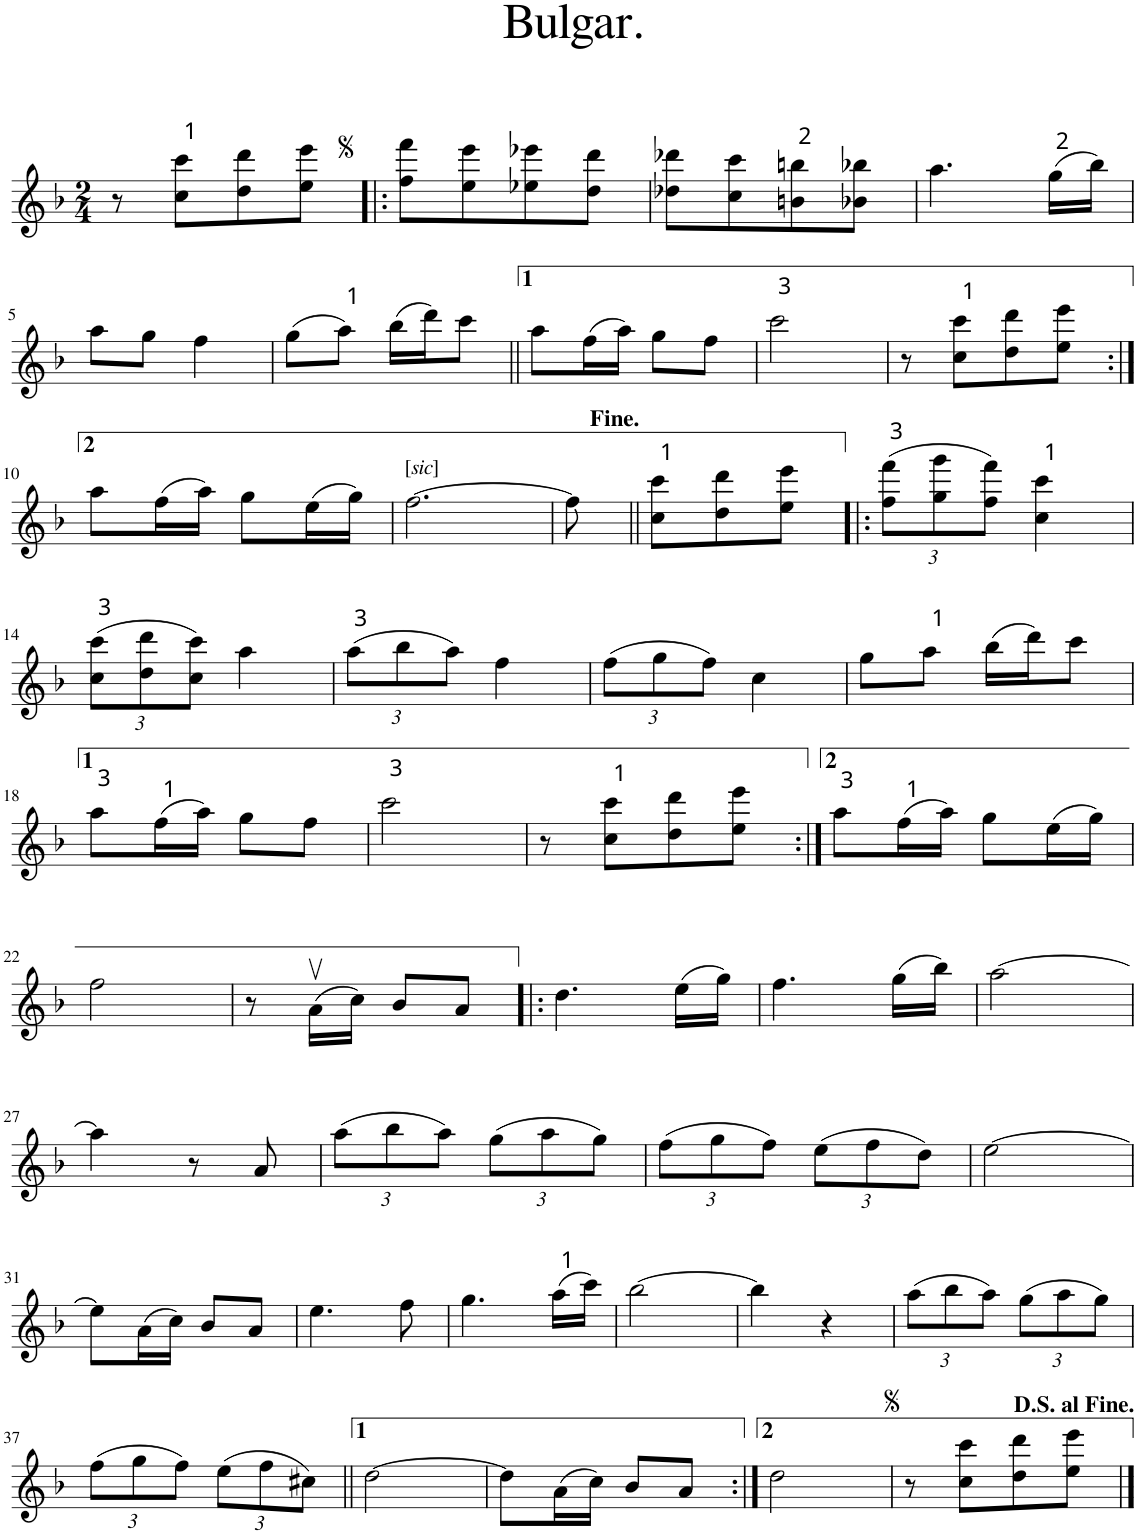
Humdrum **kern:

**kern
*part1
*staff1
*I"Piano
*I'Pno.
*clefG2
*k[b-]
*M2/4
=1
8r
8cc\ 8ccc\L
8dd\ 8ddd\
8ee\ 8eee\J
=2!|:
8ff\ 8fff\L
8ee\ 8eee\
8ee-X\ 8eee-X\
8dd\ 8ddd\J
=3
8dd-X\ 8ddd-X\L
8cc\ 8ccc\
8bn\ 8bbn\
8b-X\ 8bb-X\J
=4
4.aa\
(16gg\LL
16bb-\JJ)
!!LO:LB:g=z
=5
8aa\L
8gg\J
4ff\
=6
(8gg\L
8aa\J)
(16bb-\LL
16ddd\J)
8ccc\J
=7||
8aa\L
(16ff\L
16aa\JJ)
8gg\L
8ff\J
=8
2ccc\
=9
8r
8cc\ 8ccc\L
8dd\ 8ddd\
8ee\ 8eee\J
!!LO:LB:g=z
=10:|!
8aa\L
(16ff\L
16aa\JJ)
8gg\L
(16ee\L
16gg\JJ)
=11
!LO:TX:a:t=[
!LO:TX:a:i:t=sic
!LO:TX:a:t=]
[3.ff\
=12
8ff\]
=12X1||
8cc\ 8ccc\L
8dd\ 8ddd\
8ee\ 8eee\J
=13!|:
*Xbrackettup
(12ff\ 12fff\L
12gg\ 12ggg\
12ff\ 12fff\J)
4cc\ 4ccc\
!!LO:LB:g=z
=14
(12cc\ 12ccc\L
12dd\ 12ddd\
12cc\ 12ccc\J)
4aa\
=15
(12aa\L
12bb-\
12aa\J)
4ff\
=16
(12ff\L
12gg\
12ff\J)
4cc\
=17
8gg\L
8aa\J
(16bb-\LL
16ddd\J)
8ccc\J
!!LO:LB:g=z
=18
8aa\L
(16ff\L
16aa\JJ)
8gg\L
8ff\J
=19
2ccc\
=20
8r
8cc\ 8ccc\L
8dd\ 8ddd\
8ee\ 8eee\J
=21:|!
8aa\L
(16ff\L
16aa\JJ)
8gg\L
(16ee\L
16gg\JJ)
!!LO:LB:g=z
=22
2ff\
=23
8r
(16av\LL
16cc\JJ)
8b-/L
8a/J
=24!|:
4.dd\
(16ee\LL
16gg\JJ)
=25
4.ff\
(16gg\LL
16bb-\JJ)
=26
[2aa\
!!LO:LB:g=z
=27
4aa\]
8r
8a/
=28
(12aa\L
12bb-\
12aa\J)
(12gg\L
12aa\
12gg\J)
=29
(12ff\L
12gg\
12ff\J)
(12ee\L
12ff\
12dd\J)
=30
[2ee\
!!LO:LB:g=z
=31
8ee\L]
(16a\L
16cc\JJ)
8b-/L
8a/J
=32
4.ee\
8ff\
=33
4.gg\
(16aa\LL
16ccc\JJ)
=34
[2bb-\
=35
4bb-\]
4r
=36
(12aa\L
12bb-\
12aa\J)
(12gg\L
12aa\
12gg\J)
!!LO:LB:g=z
=37
(12ff\L
12gg\
12ff\J)
(12ee\L
12ff\
12cc#X\J)
=38||
[2dd\
=39
8dd\L]
(16a\L
16cc\JJ)
8b-/L
8a/J
=40:|!
2dd\
=41
8r
8cc\ 8ccc\L
8dd\ 8ddd\
8ee\ 8eee\J
==
*-
